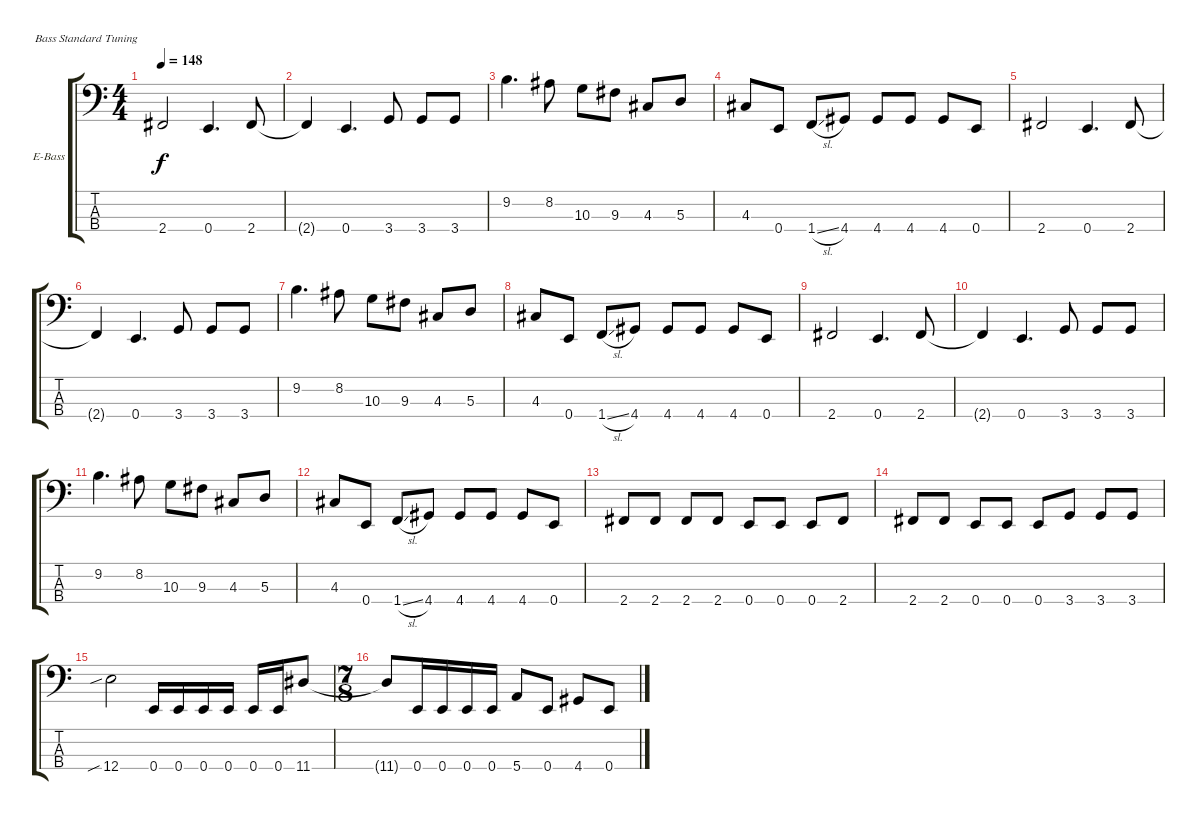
\bracketExtendMode groupsimilarinstruments
\firstSystemTrackNameOrientation horizontal
\otherSystemsTrackNameOrientation horizontal
\track ("Bass" "E-Bass") {instrument electricbassfinger}
\staff {score tabs}
\tuning (G2 D2 A1 E1)
\ts (4 4)
\beaming (8 2 2 2 2)
\tempo 148
\clef f4
\ks c
2.4.2{dy f} 0.4.4{d} 2.4.8 |
2.4{t}.4 0.4.4{d} 3.4.8 3.4.8 3.4.8 |
9.2.4{d} 8.2.8 10.3.8 9.3.8 4.3.8 5.3.8 |
4.3.8 0.4.8 1.4{sl}.8 4.4.8 4.4.8 4.4.8 4.4.8 0.4.8 |
2.4.2 0.4.4{d} 2.4.8 |
2.4{t}.4 0.4.4{d} 3.4.8 3.4.8 3.4.8 |
9.2.4{d} 8.2.8 10.3.8 9.3.8 4.3.8 5.3.8 |
4.3.8 0.4.8 1.4{sl}.8 4.4.8 4.4.8 4.4.8 4.4.8 0.4.8 |
2.4.2 0.4.4{d} 2.4.8 |
2.4{t}.4 0.4.4{d} 3.4.8 3.4.8 3.4.8 |
9.2.4{d} 8.2.8 10.3.8 9.3.8 4.3.8 5.3.8 |
4.3.8 0.4.8 1.4{sl}.8 4.4.8 4.4.8 4.4.8 4.4.8 0.4.8 |
2.4.8 2.4.8 2.4.8 2.4.8 0.4.8 0.4.8 0.4.8 2.4.8 |
2.4.8 2.4.8 0.4.8 0.4.8 0.4.8 3.4.8 3.4.8 3.4.8 |
12.4{sib}.2 0.4.16 0.4.16 0.4.16 0.4.16 0.4.16 0.4.16 11.4.8 |
\ts (7 8)
\beaming (8 3 2 2)
11.4{t}.8 0.4.16 0.4.16 0.4.16 0.4.16 5.4.8 0.4.8 4.4.8 0.4.8
